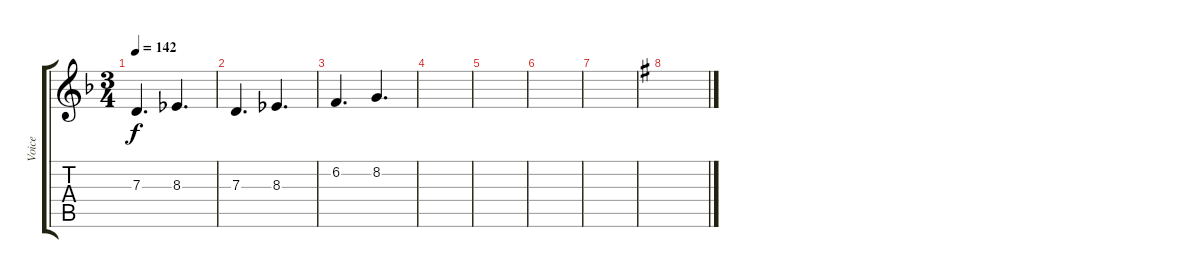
\track ("Voice" "Voice") {instrument choiraahs}
\staff {score tabs}
\tuning (E4 B3 G3 D3 A2 E2) {hide}
\ts (3 4)
\tempo 142
\clef g2
\ks dminor
7.3.4{d dy f} 8.3.4{d} |
7.3.4{d} 8.3.4{d} |
6.2.4{d} 8.2.4{d} |
|
|
|
|
\ks eminor
